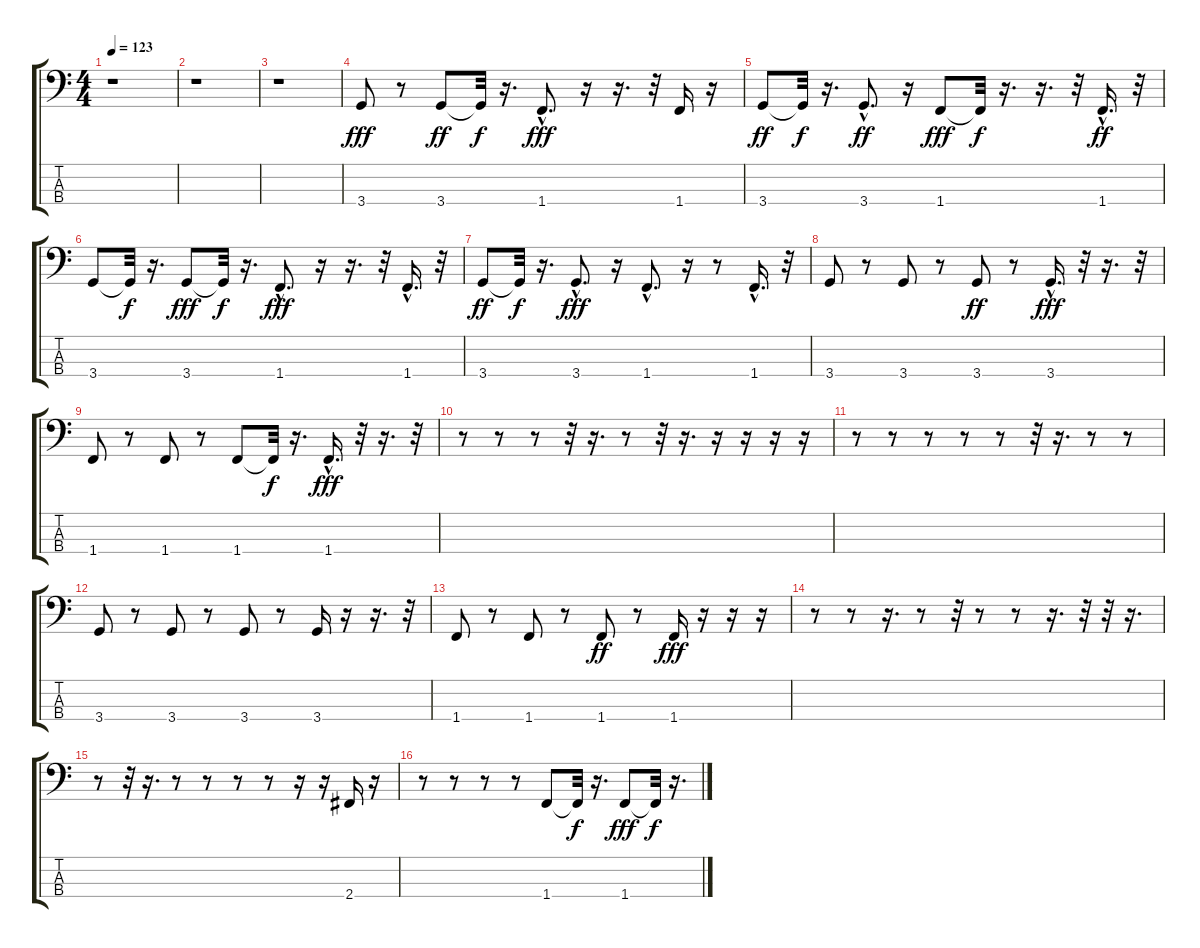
\track "" {instrument electricbassfinger}
\staff {score tabs}
\tuning (G2 D2 A1 E1) {hide}
\ts (4 4)
\tempo 123
\clef f4
\ks c
r.1{dy fff} |
r.1 |
r.1 |
3.4.8 r.8 3.4.8{dy ff} 3.4{t}.32{dy f} r.16{d} 1.4{hac}.8{d dy fff} r.16 r.16{d} r.32 1.4.16 r.16 |
3.4.8{dy ff} 3.4{t}.32{dy f} r.16{d} 3.4{hac}.8{d dy ff} r.16 1.4.8{dy fff} 1.4{t}.32{dy f} r.16{d} r.16{d} r.32 1.4{hac}.16{d dy ff} r.32 |
3.4.8 3.4{t}.32{dy f} r.16{d} 3.4.8{dy fff} 3.4{t}.32{dy f} r.16{d} 1.4{hac}.8{d dy fff} r.16 r.16{d} r.32 1.4{hac}.16{d} r.32 |
3.4.8{dy ff} 3.4{t}.32{dy f} r.16{d} 3.4{hac}.8{d dy fff} r.16 1.4{hac}.8{d} r.16 r.8 1.4{hac}.16{d} r.32 |
3.4.8 r.8 3.4.8 r.8 3.4.8{dy ff} r.8 3.4{hac}.16{d dy fff} r.32 r.16{d} r.32 |
1.4.8 r.8 1.4.8 r.8 1.4.8 1.4{t}.32{dy f} r.16{d} 1.4{hac}.16{d dy fff} r.32 r.16{d} r.32 |
r.8 r.8 r.8 r.32 r.16{d} r.8 r.32 r.16{d} r.16 r.16 r.16 r.16 |
r.8 r.8 r.8 r.8 r.8 r.32 r.16{d} r.8 r.8 |
3.4.8 r.8 3.4.8 r.8 3.4.8 r.8 3.4.16 r.16 r.16{d} r.32 |
1.4.8 r.8 1.4.8 r.8 1.4.8{dy ff} r.8 1.4.16{dy fff} r.16 r.16 r.16 |
r.8 r.8 r.16{d} r.8 r.32 r.8 r.8 r.16{d} r.32 r.32 r.16{d} |
r.8 r.32 r.16{d} r.8 r.8 r.8 r.8 r.16 r.16 2.4.16 r.16 |
r.8 r.8 r.8 r.8 1.4.8 1.4{t}.32{dy f} r.16{d} 1.4.8{dy fff} 1.4{t}.32{dy f} r.16{d}
